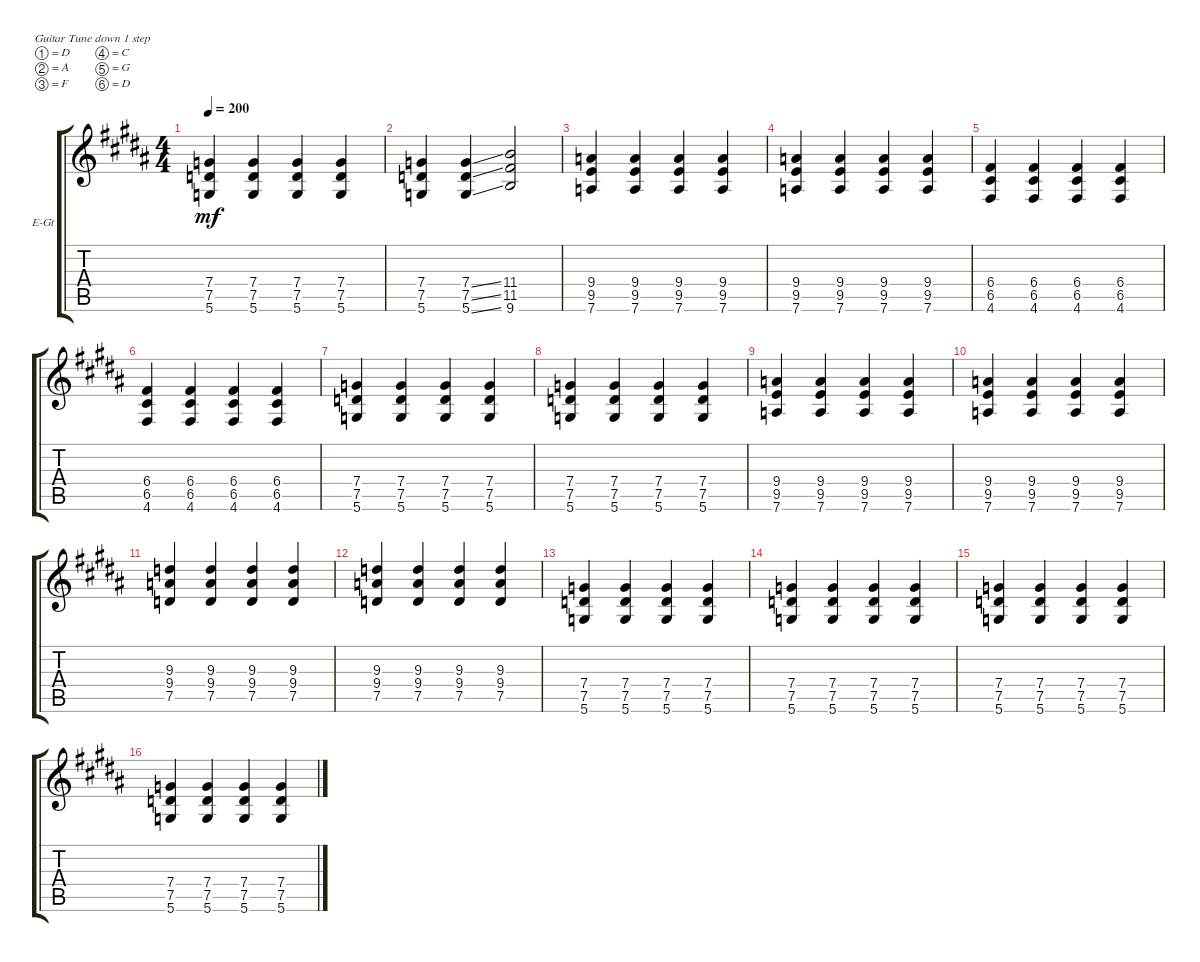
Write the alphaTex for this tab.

\defaultSystemsLayout 4
\bracketExtendMode groupsimilarinstruments
\firstSystemTrackNameOrientation horizontal
\otherSystemsTrackNameOrientation horizontal
\track ("Rhythm Right" "E-Gt") {instrument distortionguitar}
\staff {score tabs}
\tuning (D4 A3 F3 C3 G2 D2)
\ts (4 4)
\tempo 200
\clef g2
\ks b
(5.6 7.5 7.4).4{dy mf} (5.6 7.5 7.4).4 (5.6 7.5 7.4).4 (5.6 7.5 7.4).4 |
(7.4 7.5 5.6).4 (7.4{ss} 7.5{ss} 5.6{ss}).4 (11.4 11.5 9.6).2 |
(7.6 9.5 9.4).4 (7.6 9.5 9.4).4 (7.6 9.5 9.4).4 (7.6 9.5 9.4).4 |
(9.4 9.5 7.6).4 (9.4 9.5 7.6).4 (9.4 9.5 7.6).4 (9.4 9.5 7.6).4 |
(4.6 6.5 6.4).4 (4.6 6.5 6.4).4 (4.6 6.5 6.4).4 (4.6 6.5 6.4).4 |
(4.6 6.5 6.4).4 (4.6 6.5 6.4).4 (4.6 6.5 6.4).4 (4.6 6.5 6.4).4 |
(5.6 7.5 7.4).4 (5.6 7.5 7.4).4 (5.6 7.5 7.4).4 (5.6 7.5 7.4).4 |
(7.4 7.5 5.6).4 (7.4 7.5 5.6).4 (7.4 7.5 5.6).4 (7.4 7.5 5.6).4 |
(7.6 9.5 9.4).4 (7.6 9.5 9.4).4 (7.6 9.5 9.4).4 (7.6 9.5 9.4).4 |
(9.4 9.5 7.6).4 (9.4 9.5 7.6).4 (9.4 9.5 7.6).4 (9.4 9.5 7.6).4 |
(7.5 9.4 9.3).4 (7.5 9.4 9.3).4 (7.5 9.4 9.3).4 (7.5 9.4 9.3).4 |
(9.3 9.4 7.5).4 (9.3 9.4 7.5).4 (9.3 9.4 7.5).4 (9.3 9.4 7.5).4 |
(5.6 7.5 7.4).4 (5.6 7.5 7.4).4 (5.6 7.5 7.4).4 (5.6 7.5 7.4).4 |
(7.4 7.5 5.6).4 (7.4 7.5 5.6).4 (7.4 7.5 5.6).4 (7.4 7.5 5.6).4 |
(5.6 7.5 7.4).4 (5.6 7.5 7.4).4 (5.6 7.5 7.4).4 (5.6 7.5 7.4).4 |
(7.4 7.5 5.6).4 (7.4 7.5 5.6).4 (7.4 7.5 5.6).4 (7.4 7.5 5.6).4
